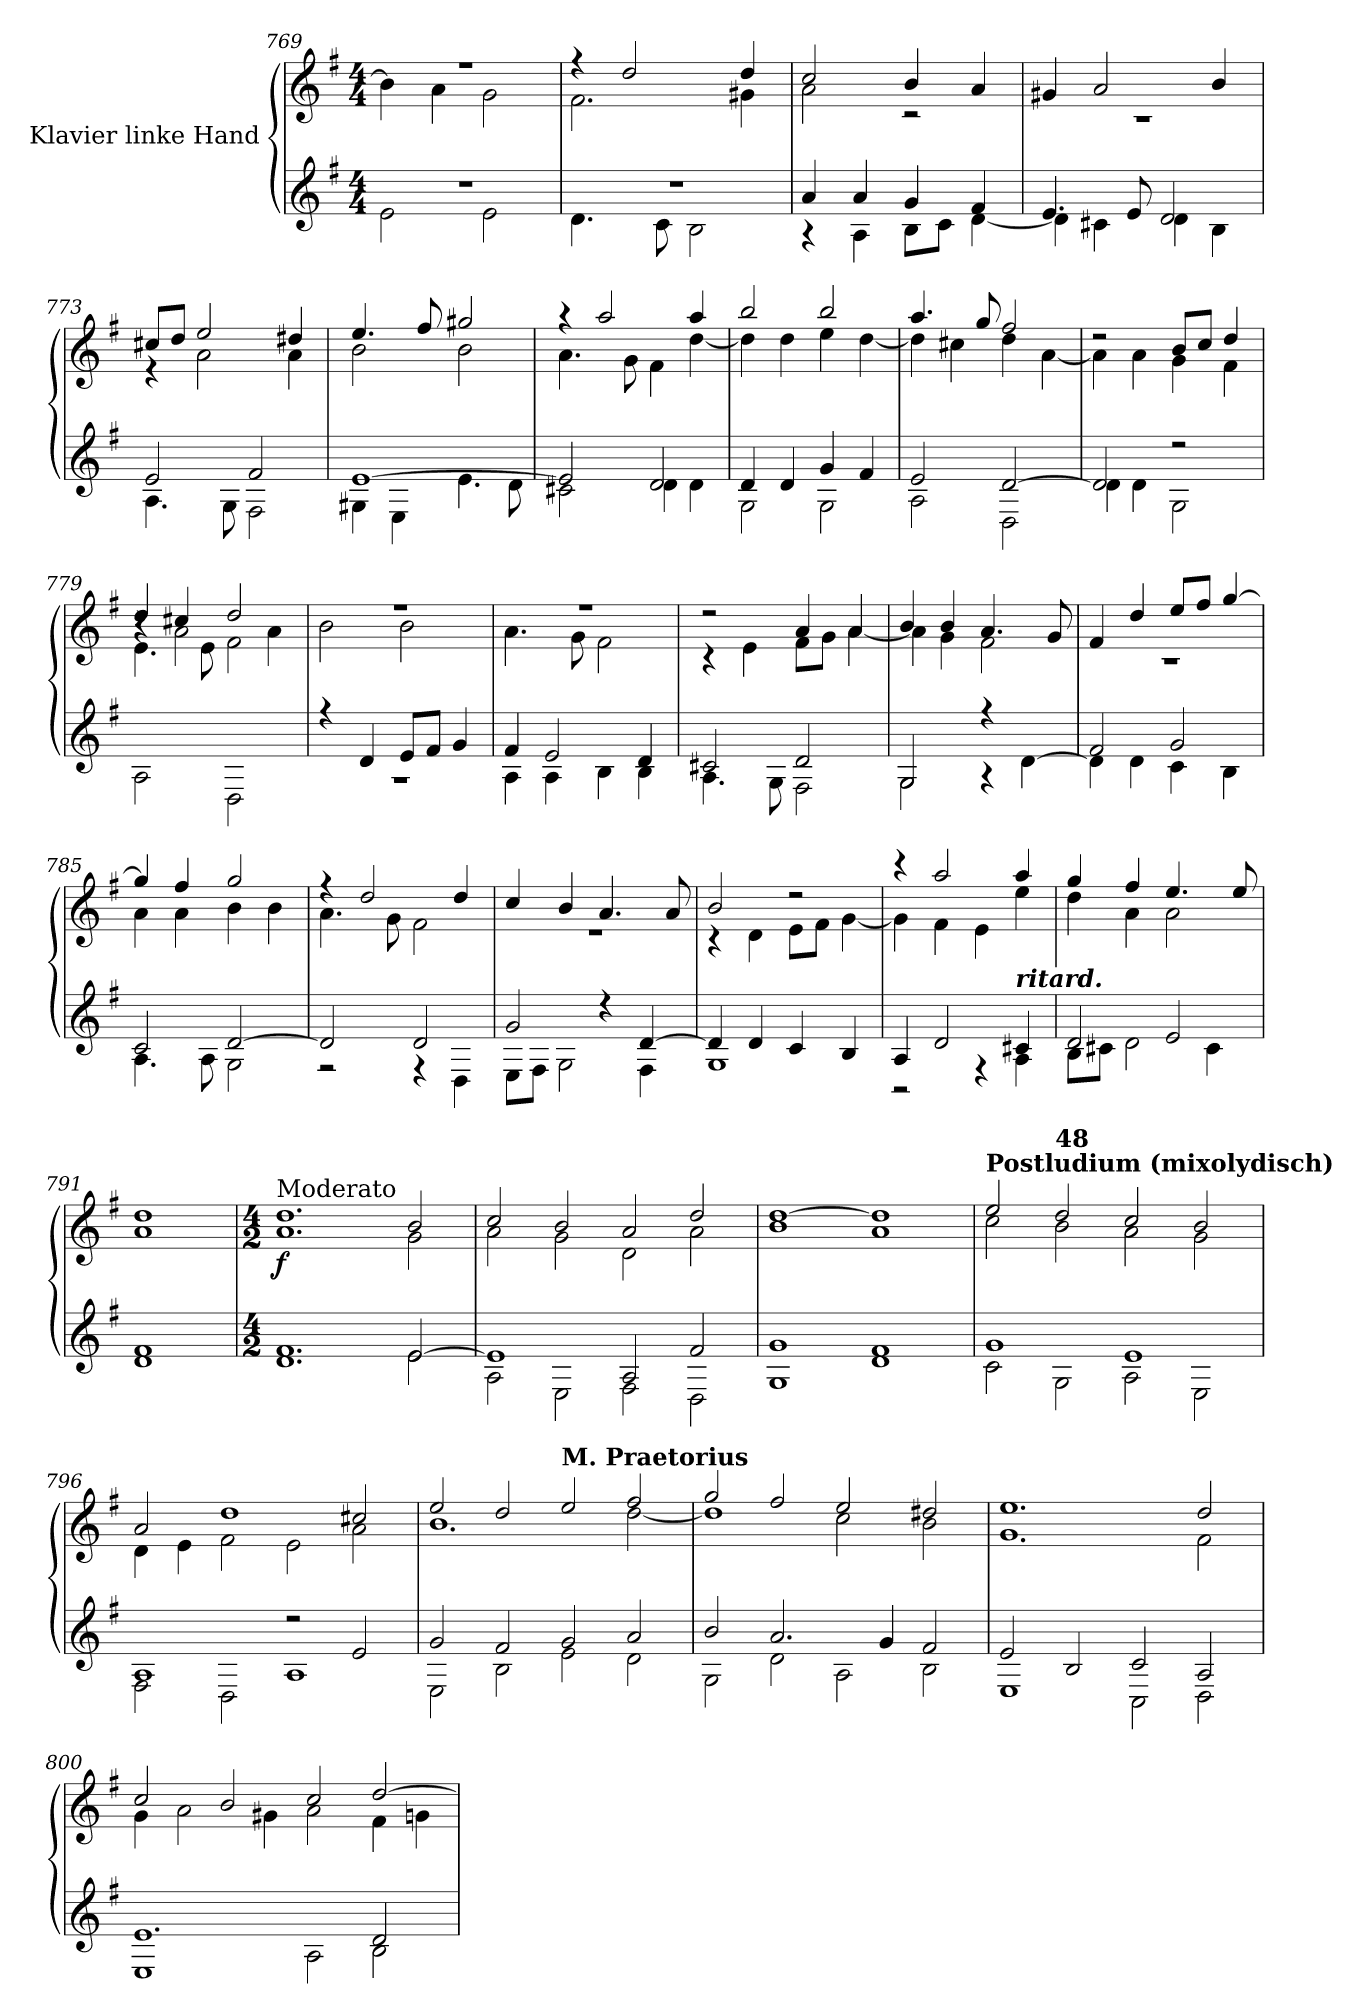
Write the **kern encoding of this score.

**kern	**kern	**dynam
*part1	*part1	*part1
*staff2	*staff1	*staff1/2
*I"Klavier linke Hand	*	*
*clefG2	*clefG2	*
*k[f#]	*k[f#]	*
*M4/4	*M4/4	*
=769	=769	=769
*^	*^	*
1r	2e\	1r	4b\]	.
.	.	.	4a\	.
.	2e\	.	2g\	.
=770	=770	=770	=770	=770
1r	4.d\	4r	2.f#\	.
.	.	2dd/	.	.
.	8c\	.	.	.
.	2B\	.	.	.
.	.	4dd/	4g#X\	.
=771	=771	=771	=771	=771
4a/	4r	2cc/	2a\	.
4a/	4A\	.	.	.
4g/	8B\L	4b/	2r	.
.	8c\J	.	.	.
4f#/	[4d\	4a/	.	.
=772	=772	=772	=772	=772
4.e/	4d\]	4g#X/	1r	.
.	4c#X\	2a/	.	.
8e/	.	.	.	.
2d/	4d\	.	.	.
.	4B\	4b/	.	.
!!LO:LB:g=z	!!
=773	=773	=773	=773	=773
2e/	4.A\	8cc#X/L	4r	.
.	.	8dd/J	.	.
.	.	2ee/	2a\	.
.	8G\	.	.	.
2f#/	2F#\	.	.	.
.	.	4dd#X/	4a\	.
=774	=774	=774	=774	=774
[1e	4G#X\	4.ee/	2b\	.
.	4E\	.	.	.
.	.	8ff#/	.	.
.	4.e\	2gg#X/	2b\	.
.	8d\	.	.	.
=775	=775	=775	=775	=775
2e/]	2c#X\	4r	4.a\	.
.	.	2aa/	.	.
.	.	.	8g\	.
2d/	4d\	.	4f#\	.
.	4d\	4aa/	[4dd\	.
!!LO:LB:g=z	!!
=776	=776	=776	=776	=776
4d/	2G\	2bb/	4dd\]	.
4d/	.	.	4dd\	.
4g/	2G\	2bb/	4ee\	.
4f#/	.	.	[4dd\	.
=777	=777	=777	=777	=777
2e/	2A\	4.aa/	4dd\]	.
.	.	.	4cc#X\	.
.	.	8gg/	.	.
[2d/	2D\	2ff#/	4dd\	.
.	.	.	[4a\	.
=778	=778	=778	=778	=778
2d/]	4d\	2r	4a\]	.
.	4d\	.	4a\	.
2r	2G\	8b/L	4g\	.
.	.	8cc/J	.	.
.	.	4dd/	4f#\	.
*v	*v	*	*	*
=779	=779	=779	=779
*	*	*^	*
2A\	4r	4.e\	4dd/	.
.	4cc#X/	.	2a\	.
.	.	8e\	.	.
2D\	2dd/	2f#\	.	.
.	.	.	4a\	.
*	*	*v	*v	*
=780	=780	=780	=780
*^	*	*	*
4r	1r	1r	2b\	.
4d/	.	.	.	.
8e/L	.	.	2b\	.
8f#/J	.	.	.	.
4g/	.	.	.	.
!!LO:LB:g=z	!!
=781	=781	=781	=781	=781
4f#/	4A\	1r	4.a\	.
2e/	4A\	.	.	.
.	.	.	8g\	.
.	4B\	.	2f#\	.
4d/	4B\	.	.	.
=782	=782	=782	=782	=782
2c#X/	4.A\	2r	4r	.
.	.	.	4e\	.
.	8G\	.	.	.
2d/	2F#\	4a/	8f#\L	.
.	.	.	8g\J	.
.	.	4a/	[4a\	.
=783	=783	=783	=783	=783
2G/	2G\	4b/	4a\]	.
.	.	4b/	4g\	.
4r	4r	4.a/	2f#\	.
[4d\	4ryy	.	.	.
.	.	8g/	.	.
!!LO:LB:g=z	!!
=784	=784	=784	=784	=784
2f#/	4d\]	4f#/	1r	.
.	4d\	4dd/	.	.
2g/	4c\	8ee/L	.	.
.	.	8ff#/J	.	.
.	4B\	[4gg/	.	.
=785	=785	=785	=785	=785
2c/	4.A\	4gg/]	4a\	.
.	.	4ff#/	4a\	.
.	8A\	.	.	.
[2d/	2G\	2gg/	4b\	.
.	.	.	4b\	.
=786	=786	=786	=786	=786
2d/]	2r	4r	4.a\	.
.	.	2dd/	.	.
.	.	.	8g\	.
2d/	4r	.	2f#\	.
.	4D\	4dd/	.	.
=787	=787	=787	=787	=787
2g/	8E\L	4cc/	1r	.
.	8F#\J	.	.	.
.	2G\	4b/	.	.
4r	.	4.a/	.	.
[4d/	4F#\	.	.	.
.	.	8a/	.	.
=788	=788	=788	=788	=788
4d/]	1G	2b/	4r	.
4d/	.	.	4d\	.
4c/	.	2r	8e\L	.
.	.	.	8f#\J	.
4B/	.	.	[4g\	.
!!LO:PB:g=z	!!
=789	=789	=789	=789	=789
4A/	2r	4r	4g\]	.
2d/	.	2aa/	4f#\	.
.	4r	.	4e\	.
!LO:TX:a:Bi:t=ritard.	!	!	!	!
4c#X/	4A\	4aa/	4ee\	.
=790	=790	=790	=790	=790
2d/	8B\L	4gg/	4dd\	.
.	8c#X\J	.	.	.
.	2d\	4ff#/	4a\	.
2e/	.	4.ee/	2a\	.
.	4c#\	.	.	.
.	.	8ee/	.	.
=791	=791	=791	=791	=791
1f#	1d>	1dd>	1a	.
!!LO:LB:g=z	!!
=792	=792	=792	=792	=792
*M4/2	*	*M4/2	*	*
!	!	!LO:TX:a:t=Moderato	!	!
!	!	!	!	!LO:DY:b
1.f#	1.d	1.dd	1.a	f
[2e/	2e\	2b/	2g\	.
=793	=793	=793	=793	=793
1e]	2A\	2cc/	2a\	.
.	2E\	2b/	2g\	.
2A/	2F#\	2a/	2d\	.
2f#/	2D\	2dd/	2a\	.
=794	=794	=794	=794	=794
1g	1G	[1dd	1b	.
1f#	1d	1dd]	1a	.
=795	=795	=795	=795	=795
!	!	!LO:TX:a:B:t=Postludium  (mixolydisch)	!	!
1g	2c\	2ee/	2cc\	.
!	!	!LO:TX:a:B:t=48	!	!
.	2G\	2dd/	2b\	.
1e	2A\	2cc/	2a\	.
.	2E\	2b/	2g\	.
!!LO:LB:g=z	!!
=796	=796	=796	=796	=796
1A	2F#\	2a/	4d\	.
.	.	.	4e\	.
.	2D\	1dd	2f#\	.
2r	1A	.	2e\	.
2e/	.	2cc#X/	2a\	.
=797	=797	=797	=797	=797
2g/	2E\	2ee/	1.b	.
2f#/	2B\	2dd/	.	.
!	!	!LO:TX:a:B:t=M. Praetorius	!	!
2g/	2e\	2ee/	.	.
2a/	2d\	2ff#/	[2dd\	.
!!LO:LB:g=z	!!
=798	=798	=798	=798	=798
2b/	2G\	2gg/	1dd]	.
2.a/	2d\	2ff#/	.	.
.	2A\	2ee/	2cc\	.
4g/	.	.	.	.
2f#/	2B\	2dd#X/	2b\	.
=799	=799	=799	=799	=799
2e/	1E	1.ee	1.g	.
2B/	.	.	.	.
2c/	2C\	.	.	.
2A/	2D\	2dd/	2f#\	.
=800	=800	=800	=800	=800
1.e	1E	2cc/	4g\	.
.	.	.	2a\	.
.	.	2b/	.	.
.	.	.	4g#X\	.
.	2A\	2cc/	2a\	.
2d/	2B\	[2dd/	4f#\	.
.	.	.	4gn\	.
*v	*v	*	*	*
*	*v	*v	*
=	=	=
*-	*-	*-
